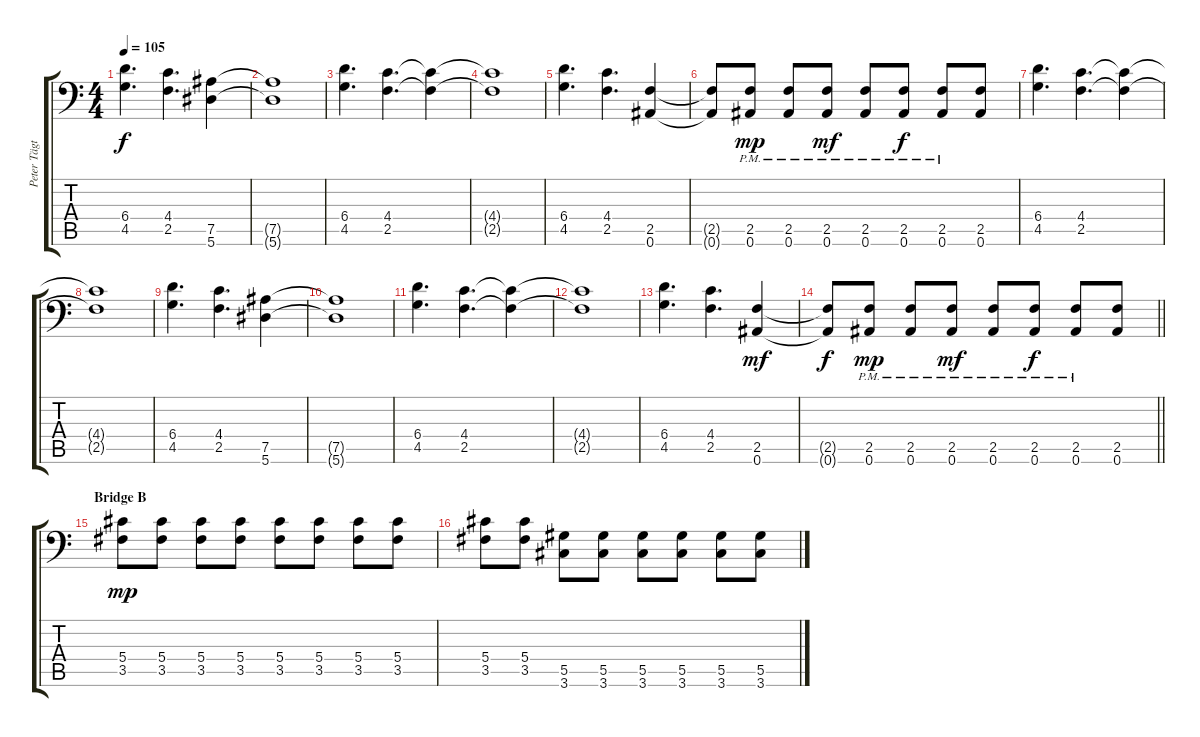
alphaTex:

\track ("Peter Tägtgren (Rythm 2)" "Peter Tägt") {instrument overdrivenguitar}
\staff {score tabs}
\tuning (Bb3 F3 Db3 Ab2 Eb2 Bb1) {hide}
\ts (4 4)
\tempo 105
\clef f4
\ks c
(6.4 4.5).4{d dy f} (4.4 2.5).4{d} (7.5 5.6).4 |
(7.5{t} 5.6{t}).1 |
(6.4 4.5).4{d} (4.4 2.5).4{d} (4.4{t} 2.5{t}).4 |
(4.4{t} 2.5{t}).1 |
(6.4 4.5).4{d} (4.4 2.5).4{d} (2.5 0.6).4 |
(2.5{t} 0.6{t}).8 (2.5{pm} 0.6{pm}).8{dy mp} (2.5{pm} 0.6{pm}).8 (2.5{pm} 0.6{pm}).8{dy mf} (2.5{pm} 0.6{pm}).8 (2.5{pm} 0.6{pm}).8{dy f} (2.5{pm} 0.6{pm}).8 (2.5 0.6).8 |
(6.4 4.5).4{d} (4.4 2.5).4{d} (4.4{t} 2.5{t}).4 |
(4.4{t} 2.5{t}).1 |
(6.4 4.5).4{d} (4.4 2.5).4{d} (7.5 5.6).4 |
(7.5{t} 5.6{t}).1 |
(6.4 4.5).4{d} (4.4 2.5).4{d} (4.4{t} 2.5{t}).4 |
(4.4{t} 2.5{t}).1 |
(6.4 4.5).4{d} (4.4 2.5).4{d} (2.5 0.6).4{dy mf} |
\barLineRight lightlight
(2.5{t} 0.6{t}).8{dy f} (2.5{pm} 0.6{pm}).8{dy mp} (2.5{pm} 0.6{pm}).8 (2.5{pm} 0.6{pm}).8{dy mf} (2.5{pm} 0.6{pm}).8 (2.5{pm} 0.6{pm}).8{dy f} (2.5{pm} 0.6{pm}).8 (2.5 0.6).8 |
\section ("" "Bridge B")
(5.4 3.5).8{dy mp} (5.4 3.5).8 (5.4 3.5).8 (5.4 3.5).8 (5.4 3.5).8 (5.4 3.5).8 (5.4 3.5).8 (5.4 3.5).8 |
(5.4 3.5).8 (5.4 3.5).8 (5.5 3.6).8 (5.5 3.6).8 (5.5 3.6).8 (5.5 3.6).8 (5.5 3.6).8 (5.5 3.6).8
